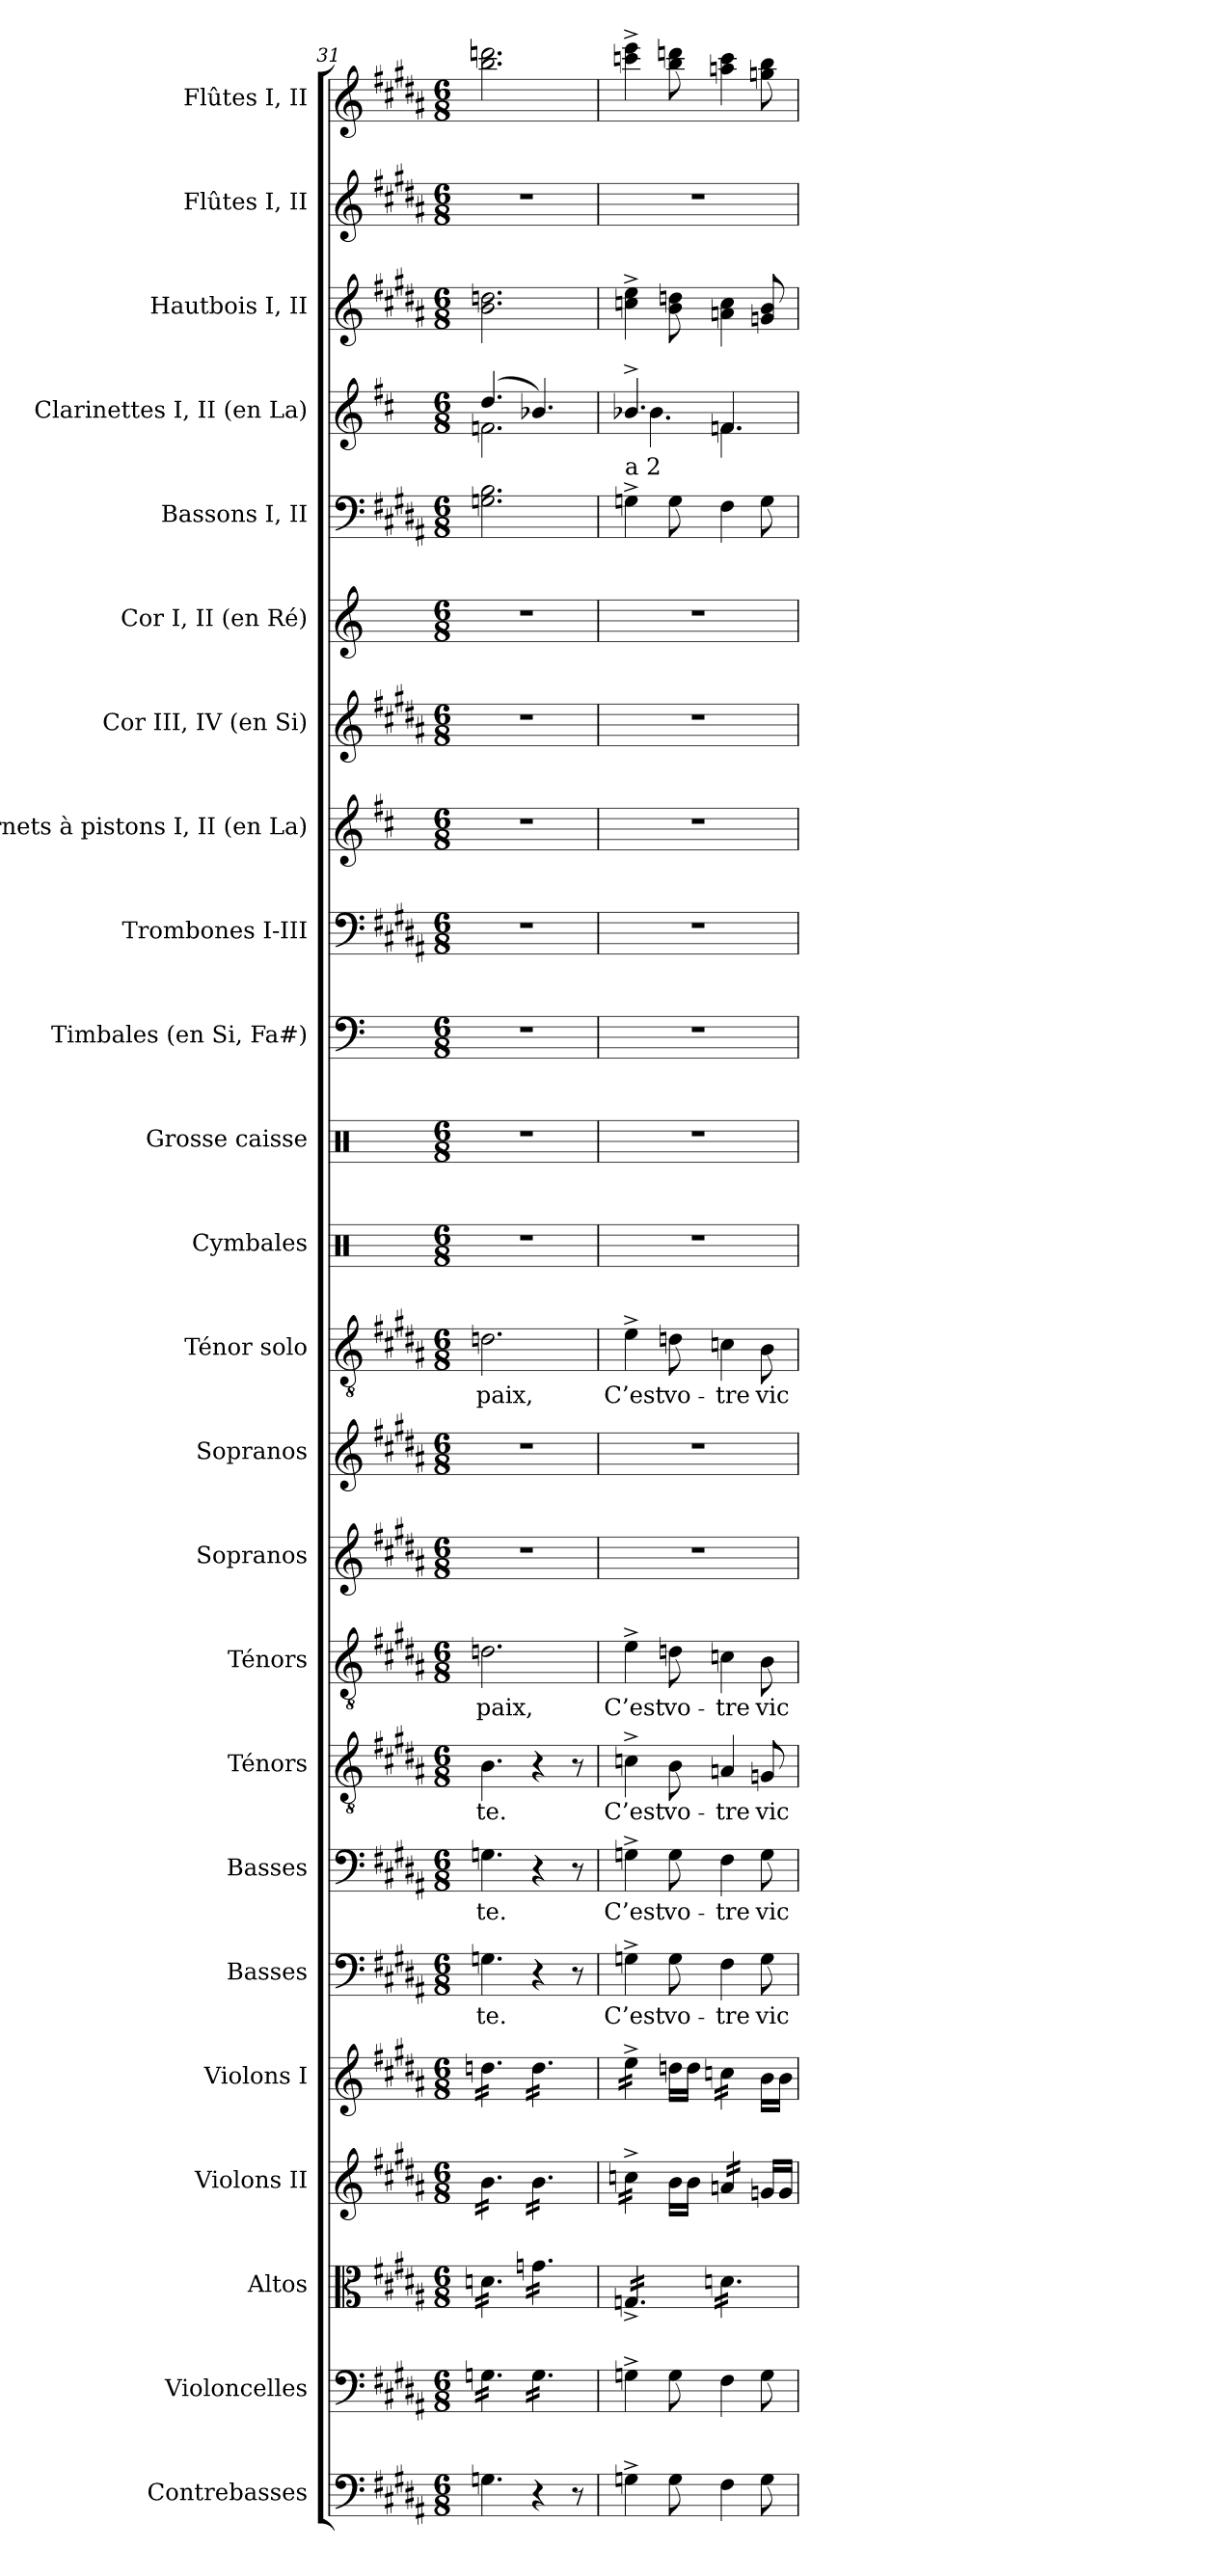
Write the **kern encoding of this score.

**kern	**kern	**kern	**kern	**kern	**kern	**text	**kern	**text	**kern	**text	**kern	**text	**kern	**kern	**kern	**text	**kern	**kern	**kern	**kern	**kern	**kern	**kern	**kern	**kern	**kern	**kern	**kern
*part24	*part23	*part22	*part21	*part20	*part19	*part19	*part18	*part18	*part17	*part17	*part16	*part16	*part15	*part14	*part13	*part13	*part12	*part11	*part10	*part9	*part8	*part7	*part6	*part5	*part4	*part3	*part2	*part1
*staff24	*staff23	*staff22	*staff21	*staff20	*staff19	*staff19	*staff18	*staff18	*staff17	*staff17	*staff16	*staff16	*staff15	*staff14	*staff13	*staff13	*staff12	*staff11	*staff10	*staff9	*staff8	*staff7	*staff6	*staff5	*staff4	*staff3	*staff2	*staff1
*I"Contrebasses	*I"Violoncelles	*I"Altos	*I"Violons II	*I"Violons I	*I"Basses	*	*I"Basses	*	*I"Ténors	*	*I"Ténors	*	*I"Sopranos	*I"Sopranos	*I"Ténor solo	*	*I"Cymbales	*I"Grosse caisse	*I"Timbales (en Si, Fa#)	*I"Trombones I-III	*I"Cornets à pistons I, II (en La)	*I"Cor III, IV (en Si)	*I"Cor I, II (en Ré)	*I"Bassons I, II	*I"Clarinettes I, II (en La)	*I"Hautbois I, II	*I"Flûtes I, II	*I"Flûtes I, II
*I'Cb.	*I'Vlles	*I'Altos	*I'Vns II	*I'Vns I	*I'Basses	*	*I'Basses	*	*I'Tén.	*	*I'Tén.	*	*I'Sopr.	*I'Sopr.	*I'Tén. solo	*	*I'Cym.	*I'G. c.	*I'Timb.	*I'Trb.	*I'C.à p. (La)	*I'Cor (Si)	*I'Cor (Ré)	*I'Bns	*I'Cl. (La)	*I'Hb.	*I'Fl.	*I'Fl.
*clefF4	*clefF4	*clefC3	*clefG2	*clefG2	*clefF4	*	*clefF4	*	*clefGv2	*	*clefGv2	*	*clefG2	*clefG2	*clefGv2	*	*clefX	*clefX	*clefF4	*clefF4	*clefG2	*clefG2	*clefG2	*clefF4	*clefG2	*clefG2	*clefG2	*clefG2
*ITrd7c12	*	*	*	*	*	*	*	*	*ITrd7c12	*	*ITrd7c12	*	*	*	*ITrd7c12	*	*	*	*	*	*ITrd2c3	*ITrd8c13	*ITrd6c10	*	*ITrd2c3	*	*	*
*k[f#c#g#d#a#]	*k[f#c#g#d#a#]	*k[f#c#g#d#a#]	*k[f#c#g#d#a#]	*k[f#c#g#d#a#]	*k[f#c#g#d#a#]	*	*k[f#c#g#d#a#]	*	*k[f#c#g#d#a#]	*	*k[f#c#g#d#a#]	*	*k[f#c#g#d#a#]	*k[f#c#g#d#a#]	*k[f#c#g#d#a#]	*	*k[]	*k[]	*k[]	*k[f#c#g#d#a#]	*k[f#c#g#d#a#]	*k[f#c#g#d#a#]	*k[f#c#]	*k[f#c#g#d#a#]	*k[f#c#g#d#a#]	*k[f#c#g#d#a#]	*k[f#c#g#d#a#]	*k[f#c#g#d#a#]
*B:	*B:	*B:	*B:	*B:	*B:	*	*B:	*	*B:	*	*B:	*	*B:	*B:	*B:	*	*C:	*C:	*C:	*B:	*B:	*B:	*D:	*B:	*B:	*B:	*B:	*B:
*M6/8	*M6/8	*M6/8	*M6/8	*M6/8	*M6/8	*	*M6/8	*	*M6/8	*	*M6/8	*	*M6/8	*M6/8	*M6/8	*	*M6/8	*M6/8	*M6/8	*M6/8	*M6/8	*M6/8	*M6/8	*M6/8	*M6/8	*M6/8	*M6/8	*M6/8
=31	=31	=31	=31	=31	=31	=31	=31	=31	=31	=31	=31	=31	=31	=31	=31	=31	=31	=31	=31	=31	=31	=31	=31	=31	=31	=31	=31	=31
!	!	!	!	!	!	!LO:LY:b:color=#000000	!	!	!	!	!	!	!	!	!	!	!	!	!	!	!	!	!	!	!	!	!	!
!	!	!	!	!	!	!	!	!LO:LY:b:color=#000000	!	!	!	!	!	!	!	!	!	!	!	!	!	!	!	!	!	!	!	!
!	!	!	!	!	!	!	!	!	!	!LO:LY:b:color=#000000	!	!	!	!	!	!	!	!	!	!	!	!	!	!	!	!	!	!
!	!	!	!	!	!	!	!	!	!	!	!	!LO:LY:b:color=#000000	!LO:N:vis=1	!LO:N:vis=1	!	!	!	!	!	!	!	!	!	!	!	!	!	!
!	!	!	!	!	!	!	!	!	!	!	!	!	!	!	!	!LO:LY:b:color=#000000	!LO:N:vis=1	!LO:N:vis=1	!LO:N:vis=1	!LO:N:vis=1	!LO:N:vis=1	!LO:N:vis=1	!LO:N:vis=1	!	!	!	!LO:N:vis=1	!
*	*	*	*	*	*	*	*	*	*	*	*	*	*	*	*	*	*	*	*	*	*	*	*	*	*^	*	*	*
*	*tremolo	*	*	*	*	*	*	*	*	*	*	*	*	*	*	*	*	*	*	*	*	*	*	*	*	*	*	*	*
*	*	*tremolo	*	*	*	*	*	*	*	*	*	*	*	*	*	*	*	*	*	*	*	*	*	*	*	*	*	*	*
*	*	*	*tremolo	*	*	*	*	*	*	*	*	*	*	*	*	*	*	*	*	*	*	*	*	*	*	*	*	*	*
*	*	*	*	*tremolo	*	*	*	*	*	*	*	*	*	*	*	*	*	*	*	*	*	*	*	*	*	*	*	*	*
4.GGni\	16Gni\LL	16dni\LL	16bi\LL	16ddni\LL	4.Gni\	-te.	4.Gni\	-te.	4.BBi\	-te.	2.Dni\	paix,	2.r	2.r	2.Dni\	paix,	2.r	2.r	2.r	2.r	2.r	2.r	2.r	2.Gni\ 2.Bi	(4.bi/	2.dni\	2.bi\ 2.ddni	2.r	2.bbi\ 2.dddni
.	16Gni\	16dni\	16bi\	16ddni\	.	.	.	.	.	.	.	.	.	.	.	.	.	.	.	.	.	.	.	.	.	.	.	.	.
.	16Gni\	16dni\	16bi\	16ddni\	.	.	.	.	.	.	.	.	.	.	.	.	.	.	.	.	.	.	.	.	.	.	.	.	.
.	16Gni\	16dni\	16bi\	16ddni\	.	.	.	.	.	.	.	.	.	.	.	.	.	.	.	.	.	.	.	.	.	.	.	.	.
.	16Gni\	16dni\	16bi\	16ddni\	.	.	.	.	.	.	.	.	.	.	.	.	.	.	.	.	.	.	.	.	.	.	.	.	.
.	16Gni\JJ	16dni\JJ	16bi\JJ	16ddni\JJ	.	.	.	.	.	.	.	.	.	.	.	.	.	.	.	.	.	.	.	.	.	.	.	.	.
4r	16Gi\LL	16gni\LL	16bi\LL	16ddi\LL	4r	.	4r	.	4r	.	.	.	.	.	.	.	.	.	.	.	.	.	.	.	4.gni/)	.	.	.	.
.	16Gi\	16gni\	16bi\	16ddi\	.	.	.	.	.	.	.	.	.	.	.	.	.	.	.	.	.	.	.	.	.	.	.	.	.
.	16Gi\	16gni\	16bi\	16ddi\	.	.	.	.	.	.	.	.	.	.	.	.	.	.	.	.	.	.	.	.	.	.	.	.	.
.	16Gi\	16gni\	16bi\	16ddi\	.	.	.	.	.	.	.	.	.	.	.	.	.	.	.	.	.	.	.	.	.	.	.	.	.
8r	16Gi\	16gni\	16bi\	16ddi\	8r	.	8r	.	8r	.	.	.	.	.	.	.	.	.	.	.	.	.	.	.	.	.	.	.	.
.	16Gi\JJ	16gni\JJ	16bi\JJ	16ddi\JJ	.	.	.	.	.	.	.	.	.	.	.	.	.	.	.	.	.	.	.	.	.	.	.	.	.
*	*Xtremolo	*	*	*	*	*	*	*	*	*	*	*	*	*	*	*	*	*	*	*	*	*	*	*	*	*	*	*	*
=32	=32	=32	=32	=32	=32	=32	=32	=32	=32	=32	=32	=32	=32	=32	=32	=32	=32	=32	=32	=32	=32	=32	=32	=32	=32	=32	=32	=32	=32
!	!	!	!	!	!	!LO:LY:b:color=#000000	!	!	!	!	!	!	!	!	!	!	!	!	!	!	!	!	!	!	!	!	!	!	!
!	!	!	!	!	!	!	!	!LO:LY:b:color=#000000	!	!	!	!	!	!	!	!	!	!	!	!	!	!	!	!	!	!	!	!	!
!	!	!	!	!	!	!	!	!	!	!LO:LY:b:color=#000000	!	!	!	!	!	!	!	!	!	!	!	!	!	!	!	!	!	!	!
!	!	!	!	!	!	!	!	!	!	!	!	!LO:LY:b:color=#000000	!LO:N:vis=1	!LO:N:vis=1	!	!	!	!	!	!	!	!	!	!	!	!	!	!	!
!	!	!	!	!	!	!	!	!	!	!	!	!	!	!	!	!	!	!	!	!	!	!	!	!LO:TX:a:t=a 2	!	!	!	!	!
!	!	!	!	!	!	!	!	!	!	!	!	!	!	!	!	!LO:LY:b:color=#000000	!LO:N:vis=1	!LO:N:vis=1	!LO:N:vis=1	!LO:N:vis=1	!LO:N:vis=1	!LO:N:vis=1	!LO:N:vis=1	!	!	!	!	!LO:N:vis=1	!
4GGn^i\	4Gn^i\	16Gn^i/LL	16ccn^i\LL	16ee^i\LL	4Gn^i\	C’est	4Gn^i\	C’est	4Cn^i\	C’est	4E^i\	C’est	2.r	2.r	4E^i\	C’est	2.r	2.r	2.r	2.r	2.r	2.r	2.r	4Gn^i\	4.gn^i/	4.gi\	4ccni\^ 4eei^	2.r	4cccni\^ 4eeei^
.	.	16Gn^i/	16ccn^i\	16ee^i\	.	.	.	.	.	.	.	.	.	.	.	.	.	.	.	.	.	.	.	.	.	.	.	.	.
.	.	16Gn^i/	16ccn^i\	16ee^i\	.	.	.	.	.	.	.	.	.	.	.	.	.	.	.	.	.	.	.	.	.	.	.	.	.
.	.	16Gn^i/	16ccn^i\JJ	16ee^i\JJ	.	.	.	.	.	.	.	.	.	.	.	.	.	.	.	.	.	.	.	.	.	.	.	.	.
*	*	*	*	*Xtremolo	*	*	*	*	*	*	*	*	*	*	*	*	*	*	*	*	*	*	*	*	*	*	*	*	*
*	*	*	*Xtremolo	*	*	*	*	*	*	*	*	*	*	*	*	*	*	*	*	*	*	*	*	*	*	*	*	*	*
!	!	!	!	!	!	!LO:LY:b:color=#000000	!	!	!	!	!	!	!	!	!	!	!	!	!	!	!	!	!	!	!	!	!	!	!
!	!	!	!	!	!	!	!	!LO:LY:b:color=#000000	!	!	!	!	!	!	!	!	!	!	!	!	!	!	!	!	!	!	!	!	!
!	!	!	!	!	!	!	!	!	!	!LO:LY:b:color=#000000	!	!	!	!	!	!	!	!	!	!	!	!	!	!	!	!	!	!	!
!	!	!	!	!	!	!	!	!	!	!	!	!LO:LY:b:color=#000000	!	!	!	!	!	!	!	!	!	!	!	!	!	!	!	!	!
!	!	!	!	!	!	!	!	!	!	!	!	!	!	!	!	!LO:LY:b:color=#000000	!	!	!	!	!	!	!	!	!	!	!	!	!
8GGi\	8Gi\	16Gn^i/	16bi\LL	16ddni\LL	8Gi\	vo-	8Gi\	vo-	8BBi\	vo-	8Dni\	vo-	.	.	8Dni\	vo-	.	.	.	.	.	.	.	8Gi\	.	.	8bi\ 8ddni	.	8bbi\ 8dddni
.	.	16Gn^i/JJ	16bi\JJ	16ddi\JJ	.	.	.	.	.	.	.	.	.	.	.	.	.	.	.	.	.	.	.	.	.	.	.	.	.
!	!	!	!	!	!	!LO:LY:b:color=#000000	!	!	!	!	!	!	!	!	!	!	!	!	!	!	!	!	!	!	!	!	!	!	!
!	!	!	!	!	!	!	!	!LO:LY:b:color=#000000	!	!	!	!	!	!	!	!	!	!	!	!	!	!	!	!	!	!	!	!	!
!	!	!	!	!	!	!	!	!	!	!LO:LY:b:color=#000000	!	!	!	!	!	!	!	!	!	!	!	!	!	!	!	!	!	!	!
!	!	!	!	!	!	!	!	!	!	!	!	!LO:LY:b:color=#000000	!	!	!	!	!	!	!	!	!	!	!	!	!	!	!	!	!
!	!	!	!	!	!	!	!	!	!	!	!	!	!	!	!	!LO:LY:b:color=#000000	!	!	!	!	!	!	!	!	!	!	!	!	!
*	*	*	*tremolo	*	*	*	*	*	*	*	*	*	*	*	*	*	*	*	*	*	*	*	*	*	*	*	*	*	*
*	*	*	*	*tremolo	*	*	*	*	*	*	*	*	*	*	*	*	*	*	*	*	*	*	*	*	*	*	*	*	*
4FF#i\	4F#i\	16dni\LL	16ani/LL	16ccni\LL	4F#i\	-tre	4F#i\	-tre	4AAni/	-tre	4Cni\	-tre	.	.	4Cni\	-tre	.	.	.	.	.	.	.	4F#i\	4.dni/	4.di\	4ani\ 4cci	.	4aani\ 4ccci
.	.	16dni\	16ani/	16ccni\	.	.	.	.	.	.	.	.	.	.	.	.	.	.	.	.	.	.	.	.	.	.	.	.	.
.	.	16dni\	16ani/	16ccni\	.	.	.	.	.	.	.	.	.	.	.	.	.	.	.	.	.	.	.	.	.	.	.	.	.
.	.	16dni\	16ani/JJ	16ccni\JJ	.	.	.	.	.	.	.	.	.	.	.	.	.	.	.	.	.	.	.	.	.	.	.	.	.
*	*	*	*	*Xtremolo	*	*	*	*	*	*	*	*	*	*	*	*	*	*	*	*	*	*	*	*	*	*	*	*	*
*	*	*	*Xtremolo	*	*	*	*	*	*	*	*	*	*	*	*	*	*	*	*	*	*	*	*	*	*	*	*	*	*
!	!	!	!	!	!	!LO:LY:b:color=#000000	!	!	!	!	!	!	!	!	!	!	!	!	!	!	!	!	!	!	!	!	!	!	!
!	!	!	!	!	!	!	!	!LO:LY:b:color=#000000	!	!	!	!	!	!	!	!	!	!	!	!	!	!	!	!	!	!	!	!	!
!	!	!	!	!	!	!	!	!	!	!LO:LY:b:color=#000000	!	!	!	!	!	!	!	!	!	!	!	!	!	!	!	!	!	!	!
!	!	!	!	!	!	!	!	!	!	!	!	!LO:LY:b:color=#000000	!	!	!	!	!	!	!	!	!	!	!	!	!	!	!	!	!
!	!	!	!	!	!	!	!	!	!	!	!	!	!	!	!	!LO:LY:b:color=#000000	!	!	!	!	!	!	!	!	!	!	!	!	!
8GGi\	8Gi\	16dni\	16gni/LL	16bi\LL	8Gi\	vic-	8Gi\	vic-	8GGni/	vic-	8BBi\	vic-	.	.	8BBi\	vic-	.	.	.	.	.	.	.	8Gi\	.	.	8gni/ 8bi	.	8ggni\ 8bbi
.	.	16dni\JJ	16gi/JJ	16bi\JJ	.	.	.	.	.	.	.	.	.	.	.	.	.	.	.	.	.	.	.	.	.	.	.	.	.
*	*	*Xtremolo	*	*	*	*	*	*	*	*	*	*	*	*	*	*	*	*	*	*	*	*	*	*	*	*	*	*	*
*	*	*	*	*	*	*	*	*	*	*	*	*	*	*	*	*	*	*	*	*	*	*	*	*	*v	*v	*	*	*
=	=	=	=	=	=	=	=	=	=	=	=	=	=	=	=	=	=	=	=	=	=	=	=	=	=	=	=	=
*-	*-	*-	*-	*-	*-	*-	*-	*-	*-	*-	*-	*-	*-	*-	*-	*-	*-	*-	*-	*-	*-	*-	*-	*-	*-	*-	*-	*-
